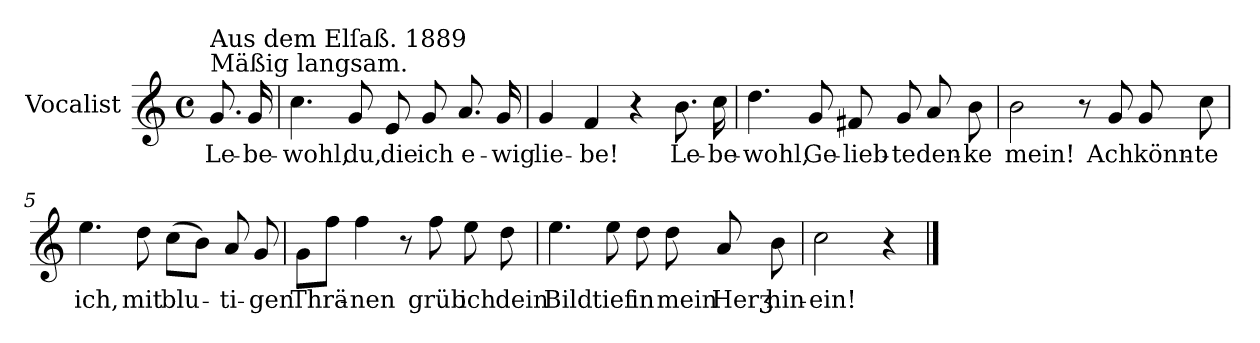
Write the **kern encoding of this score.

**kern	**text
*part1	*part1
*staff1	*staff1
*I"Vocalist	*
*k[]	*
*C:	*
*M4/4	*
*met(c)	*
=	=
!LO:TX:a:t=Mäßig langsam.	!
!LO:TX:a:t=Aus dem Elſaß. 1889	!
8.g	Le-
16g	-be-
=1	=1
4.cc	-wohl,
8g	du,
8e	die
8g	ich
8.a	e-
16g	-wig
=2	=2
4g	lie-
4f	-be!
4r	.
8.b	Le-
16cc	-be-
=3	=3
4.dd	-wohl,
8g	Ge-
8f#X	-lieb-
8g	-te
8a	den-
8b	-ke
=4	=4
2b	mein!
8r	.
8g	Ach
8g	könn-
8cc	-te
=5	=5
4.ee	ich,
8dd	mit
(8ccL	blu-
8bJ)	.
8a	-ti-
8g	-gen
=6	=6
8gL	Thrä-
8ffJ	.
4ff	-nen
8r	.
8ff	grüb
8ee	ich
8dd	dein
=7	=7
4.ee	Bild
8ee	tief
8dd	in
8dd	mein
8a	Herʒ
8b	hin-
=8	=8
2cc	-ein!
4r	.
==	==
*-	*-
